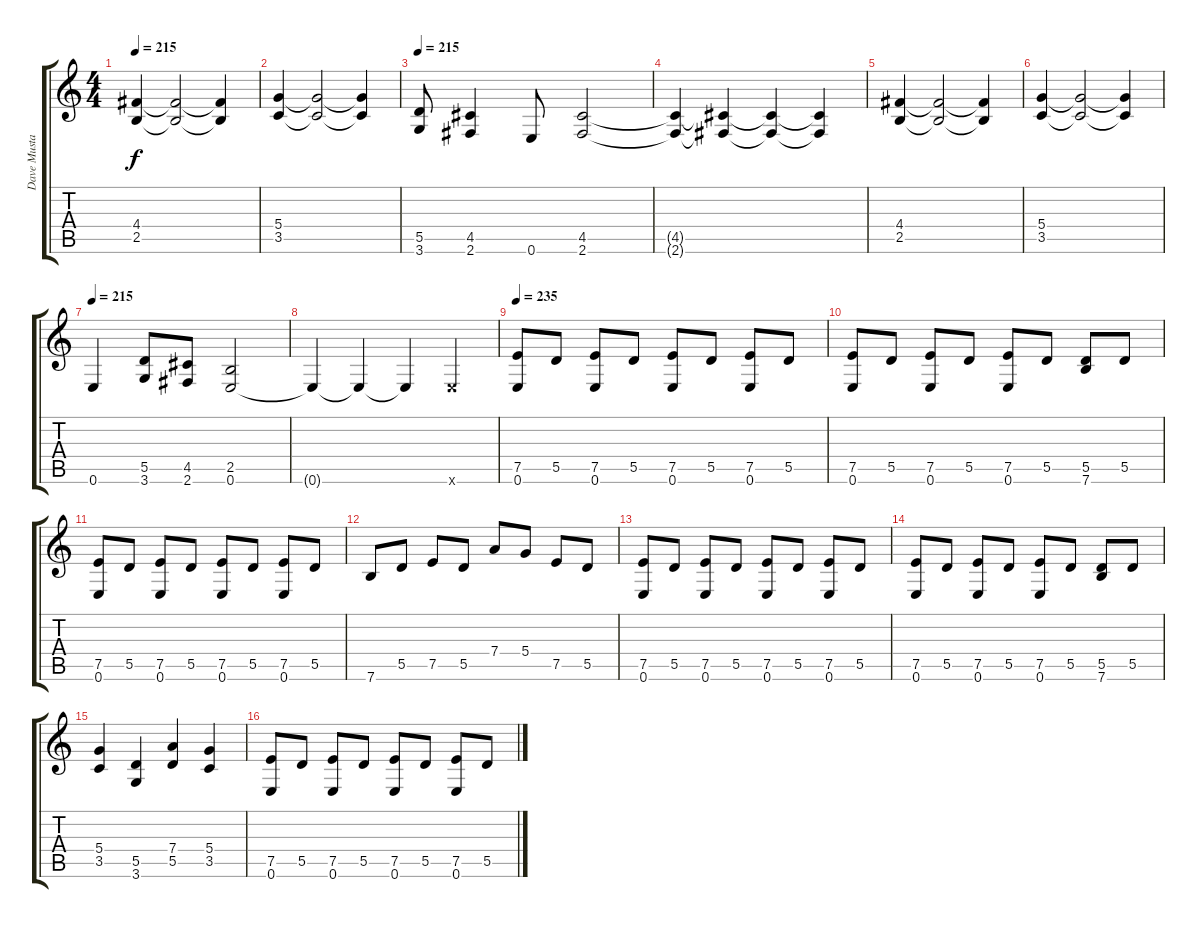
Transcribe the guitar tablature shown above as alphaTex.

\track ("Dave Mustaine (Rhythm Guitar)" "Dave Musta") {instrument distortionguitar}
\staff {score tabs}
\tuning (E4 B3 G3 D3 A2 E2) {hide}
\ts (4 4)
\tempo 215
\clef g2
\ks c
(4.4 2.5).4{dy f} (4.4{t} 2.5{t}).2 (4.4{t} 2.5{t}).4 |
(5.4 3.5).4 (5.4{t} 3.5{t}).2 (5.4{t} 3.5{t}).4 |
\tempo 215
(5.5 3.6).8 (4.5 2.6).4 0.6.8 (4.5 2.6).2 |
(4.5{t} 2.6{t}).4 (4.5{t} 2.6{t}).4 (4.5{t} 2.6{t}).4 (4.5{t} 2.6{t}).4 |
(4.4 2.5).4 (4.4{t} 2.5{t}).2 (4.4{t} 2.5{t}).4 |
(5.4 3.5).4 (5.4{t} 3.5{t}).2 (5.4{t} 3.5{t}).4 |
\tempo 215
0.6.4 (5.5 3.6).8 (4.5 2.6).8 (2.5 0.6).2 |
0.6{t}.4 0.6{t}.4 0.6{t}.4 0.6{x}.4 |
\tempo 235
(7.5 0.6).8 5.5.8 (7.5 0.6).8 5.5.8 (7.5 0.6).8 5.5.8 (7.5 0.6).8 5.5.8 |
(7.5 0.6).8 5.5.8 (7.5 0.6).8 5.5.8 (7.5 0.6).8 5.5.8 (5.5 7.6).8 5.5.8 |
(7.5 0.6).8 5.5.8 (7.5 0.6).8 5.5.8 (7.5 0.6).8 5.5.8 (7.5 0.6).8 5.5.8 |
7.6.8 5.5.8 7.5.8 5.5.8 7.4.8 5.4.8 7.5.8 5.5.8 |
(7.5 0.6).8 5.5.8 (7.5 0.6).8 5.5.8 (7.5 0.6).8 5.5.8 (7.5 0.6).8 5.5.8 |
(7.5 0.6).8 5.5.8 (7.5 0.6).8 5.5.8 (7.5 0.6).8 5.5.8 (5.5 7.6).8 5.5.8 |
(5.4 3.5).4 (5.5 3.6).4 (7.4 5.5).4 (5.4 3.5).4 |
(7.5 0.6).8 5.5.8 (7.5 0.6).8 5.5.8 (7.5 0.6).8 5.5.8 (7.5 0.6).8 5.5.8
